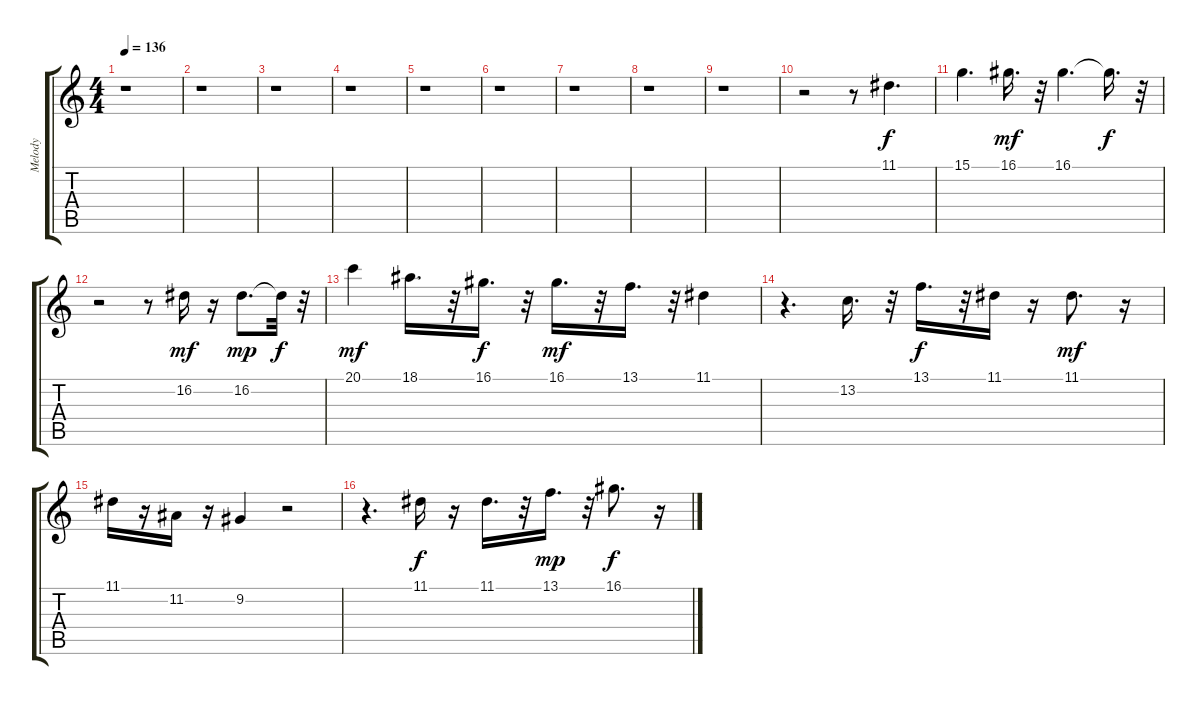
\track ("Melody" "Melody") {instrument clarinet}
\staff {score tabs}
\tuning (E4 B3 G3 D3 A2 E2) {hide}
\ts (4 4)
\tempo 136
\clef g2
\ks c
r.1{dy f} |
r.1 |
r.1 |
r.1 |
r.1 |
r.1 |
r.1 |
r.1 |
r.1 |
r.2 r.8 11.1.4{d} |
15.1.4{d} 16.1.16{d dy mf} r.32 16.1.4{d} 16.1{t}.16{d dy f} r.32 |
r.2 r.8 16.2.16{dy mf} r.16 16.2.8{d dy mp} 16.2{t}.32{dy f} r.32 |
20.1.4{dy mf} 18.1.16{d} r.32 16.1.16{d dy f} r.32 16.1.16{d dy mf} r.32 13.1.16{d} r.32 11.1.4 |
r.4{d} 13.2.16{d} r.32 13.1.16{d dy f} r.32 11.1.16 r.16 11.1.8{d dy mf} r.16 |
11.1.16 r.16 11.2.16 r.16 9.2.4 r.2 |
r.4{d} 11.1.16{dy f} r.16 11.1.16{d} r.32 13.1.16{d dy mp} r.32 16.1.8{d dy f} r.16
